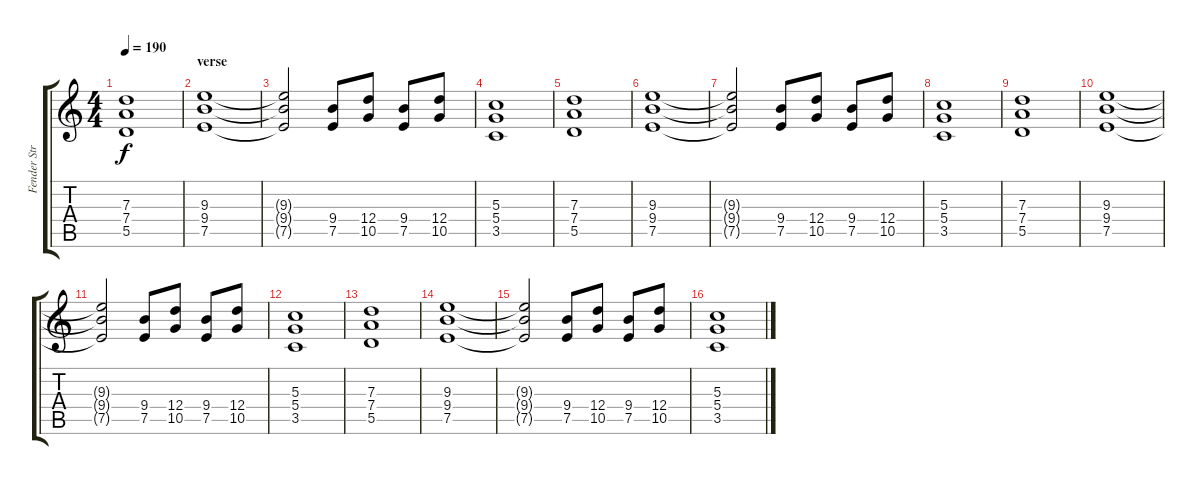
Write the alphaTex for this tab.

\track ("Fender Stratocaster '86 White" "Fender Str") {instrument overdrivenguitar}
\staff {score tabs}
\tuning (E4 B3 G3 D3 A2 E2) {hide}
\ts (4 4)
\tempo 190
\clef g2
\ks c
(7.3 7.4 5.5).1{dy f} |
\section ("" "verse")
(9.3 9.4 7.5).1 |
(9.3{t} 9.4{t} 7.5{t}).2 (9.4 7.5).8 (12.4 10.5).8 (9.4 7.5).8 (12.4 10.5).8 |
(5.3 5.4 3.5).1 |
(7.3 7.4 5.5).1 |
(9.3 9.4 7.5).1 |
(9.3{t} 9.4{t} 7.5{t}).2 (9.4 7.5).8 (12.4 10.5).8 (9.4 7.5).8 (12.4 10.5).8 |
(5.3 5.4 3.5).1 |
(7.3 7.4 5.5).1 |
(9.3 9.4 7.5).1 |
(9.3{t} 9.4{t} 7.5{t}).2 (9.4 7.5).8 (12.4 10.5).8 (9.4 7.5).8 (12.4 10.5).8 |
(5.3 5.4 3.5).1 |
(7.3 7.4 5.5).1 |
(9.3 9.4 7.5).1 |
(9.3{t} 9.4{t} 7.5{t}).2 (9.4 7.5).8 (12.4 10.5).8 (9.4 7.5).8 (12.4 10.5).8 |
(5.3 5.4 3.5).1
